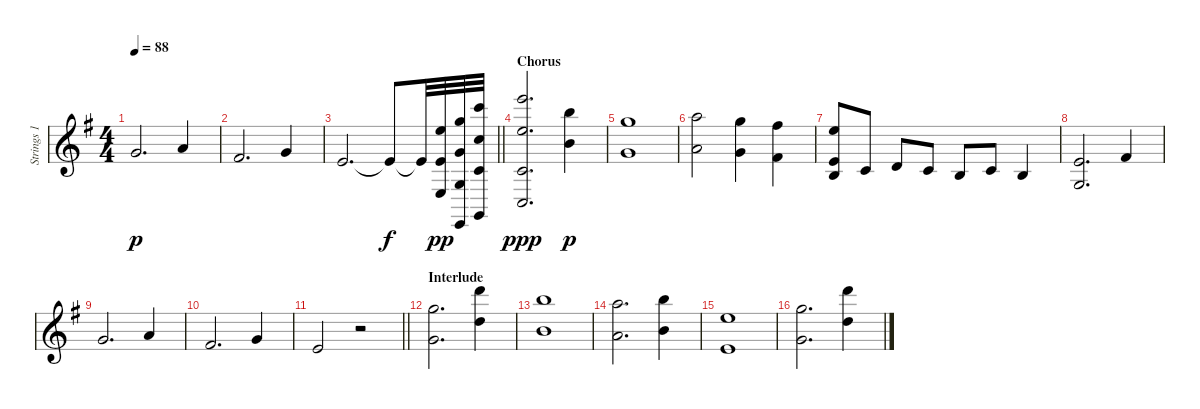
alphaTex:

\track ("Strings 1" "Strings 1") {instrument stringensemble1}
\staff {score}
\tuning (E4 B3 G3 D3 A2 E2) {hide}
\ts (4 4)
\tempo 88
\clef g2
\ks eminor
3.1.2{d dy p} 5.1.4 |
2.1.2{d} 3.1.4 |
\barLineRight lightlight
0.1.2{d balance 9} 0.1{t}.8{dy f} 0.1{t}.32 (12.1 5.2 2.4).32{dy pp} (15.1 8.2 0.3 0.6).32 (20.1 13.2 5.3 3.6).32 |
\section ("" "Chorus")
(24.1 17.2 5.3 3.5).2{d dy ppp} (19.1 12.2).4{dy p} |
(15.1 8.2).1 |
(17.1 10.2).2 (15.1 8.2).4 (14.1 7.2).4 |
(12.1 5.2 4.3).8 1.2.8 3.2.8 1.2.8 0.2.8 1.2.8 0.2.4 |
(0.1 0.3).2{d} 2.1.4 |
3.1.2{d} 5.1.4 |
2.1.2{d} 3.1.4 |
\barLineRight lightlight
0.1.2 r.2 |
\section ("" "Interlude")
(15.1 8.2).2{d} (22.1 15.2).4 |
(19.1 12.2).1 |
(17.1 10.2).2{d} (19.1 12.2).4 |
(12.1 5.2).1 |
(15.1 8.2).2{d} (22.1 15.2).4
